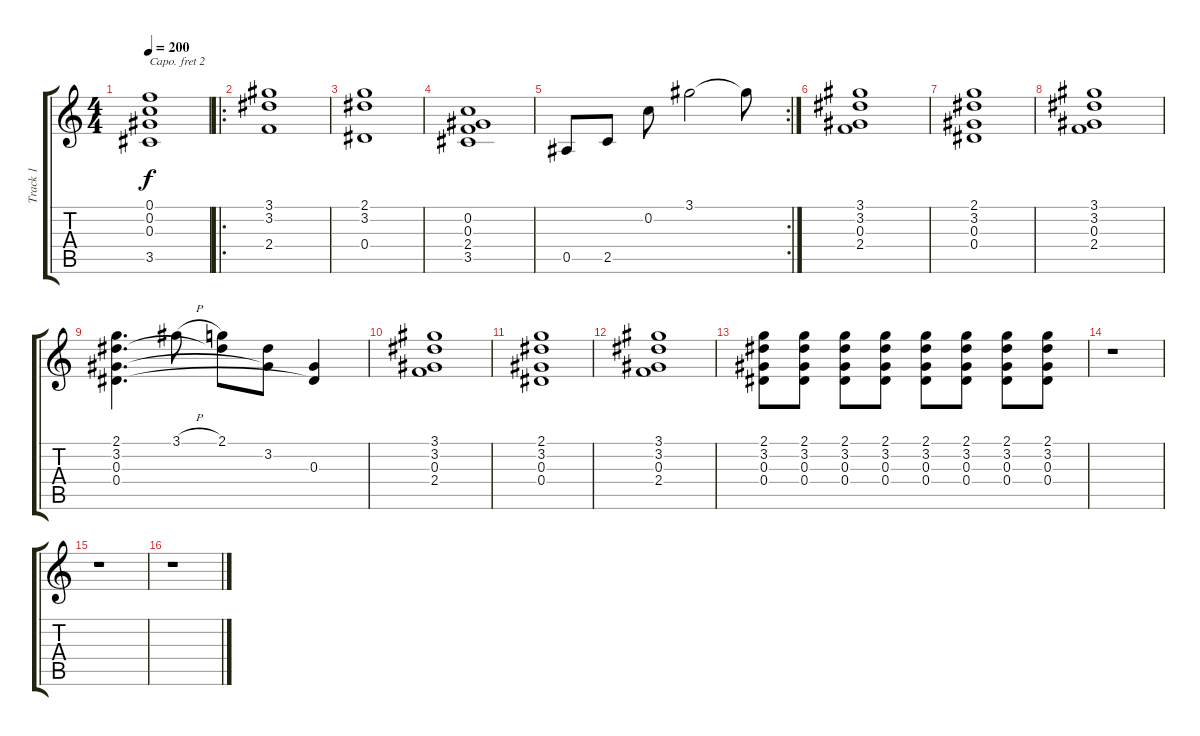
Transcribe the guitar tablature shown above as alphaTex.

\track ("Track 1" "Track 1") {instrument acousticguitarsteel}
\staff {score tabs}
\capo 2
\tuning (Eb4 Bb3 Gb3 Db3 Ab2 Eb2) {hide}
\ts (4 4)
\tempo 200
\clef g2
\ks c
(0.1{t} 0.2{t} 0.3{t} 3.5{t}).1{dy f} |
\ro
(3.1 3.2 2.4).1 |
(2.1 3.2 0.4).1 |
(0.2 0.3 2.4 3.5).1 |
\rc 2
0.5.8 2.5.8 0.2.8 3.1.2 3.1{t}.8 |
(3.1 3.2 0.3 2.4).1 |
(2.1 3.2 0.3 0.4).1 |
(3.1 3.2 0.3 2.4).1 |
(2.1 3.2 0.3 0.4).4{d} 3.1{h}.8 (2.1 3.2{t}).8 (3.2 0.3{t}).8 (0.3 0.4{t}).4 |
(3.1 3.2 0.3 2.4).1 |
(2.1 3.2 0.3 0.4).1 |
(3.1 3.2 0.3 2.4).1 |
(2.1 3.2 0.3 0.4).8 (2.1 3.2 0.3 0.4).8 (2.1 3.2 0.3 0.4).8 (2.1 3.2 0.3 0.4).8 (2.1 3.2 0.3 0.4).8 (2.1 3.2 0.3 0.4).8 (2.1 3.2 0.3 0.4).8 (2.1 3.2 0.3 0.4).8 |
r.1 |
r.1 |
r.1
